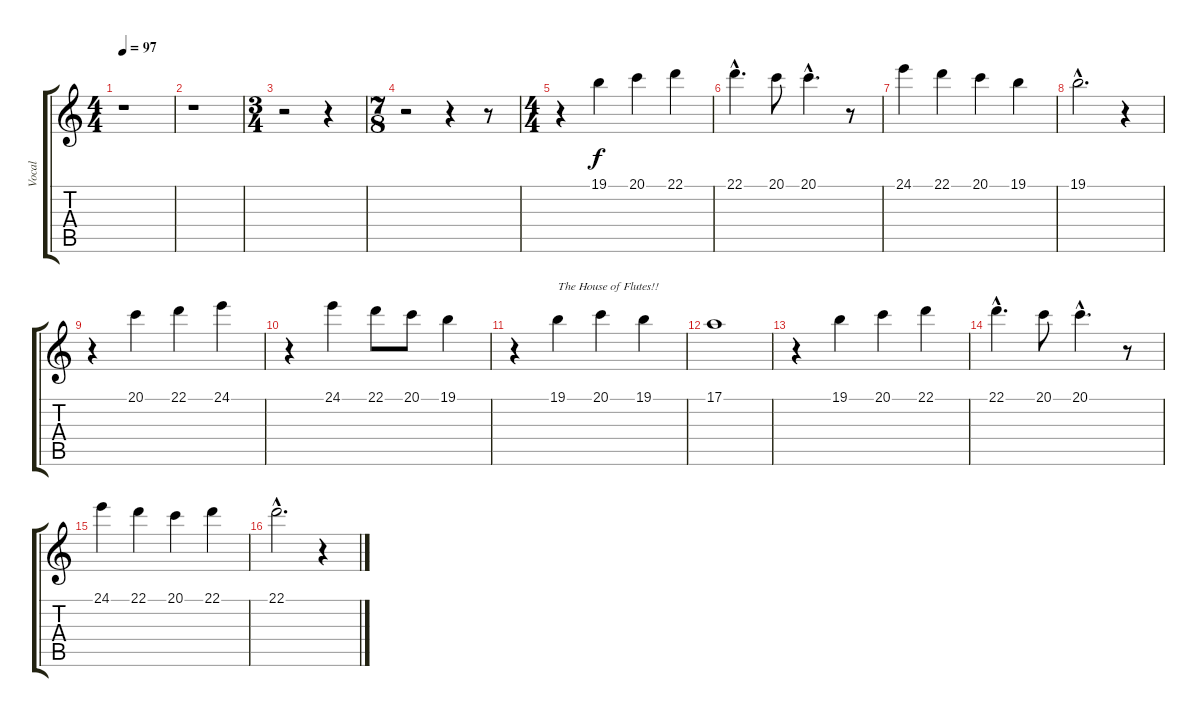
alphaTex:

\track ("Vocal" "Vocal") {instrument lead6voice}
\staff {score tabs}
\tuning (E4 B3 G3 D3 A2 E2) {hide}
\ts (4 4)
\tempo 97
\clef g2
\ks c
r.1{dy f} |
r.1 |
\ts (3 4)
r.2 r.4 |
\ts (7 8)
r.2 r.4 r.8 |
\ts (4 4)
r.4 19.1.4 20.1.4 22.1.4 |
22.1{hac}.4{d} 20.1.8 20.1{hac}.4{d} r.8 |
24.1.4 22.1.4 20.1.4 19.1.4 |
19.1{hac}.2{d} r.4 |
r.4 20.1.4 22.1.4 24.1.4 |
r.4 24.1.4 22.1.8 20.1.8 19.1.4 |
r.4 19.1.4{txt "The House of Flutes!!"} 20.1.4 19.1.4 |
17.1.1 |
r.4 19.1.4 20.1.4 22.1.4 |
22.1{hac}.4{d} 20.1.8 20.1{hac}.4{d} r.8 |
24.1.4 22.1.4 20.1.4 22.1.4 |
22.1{hac}.2{d} r.4
